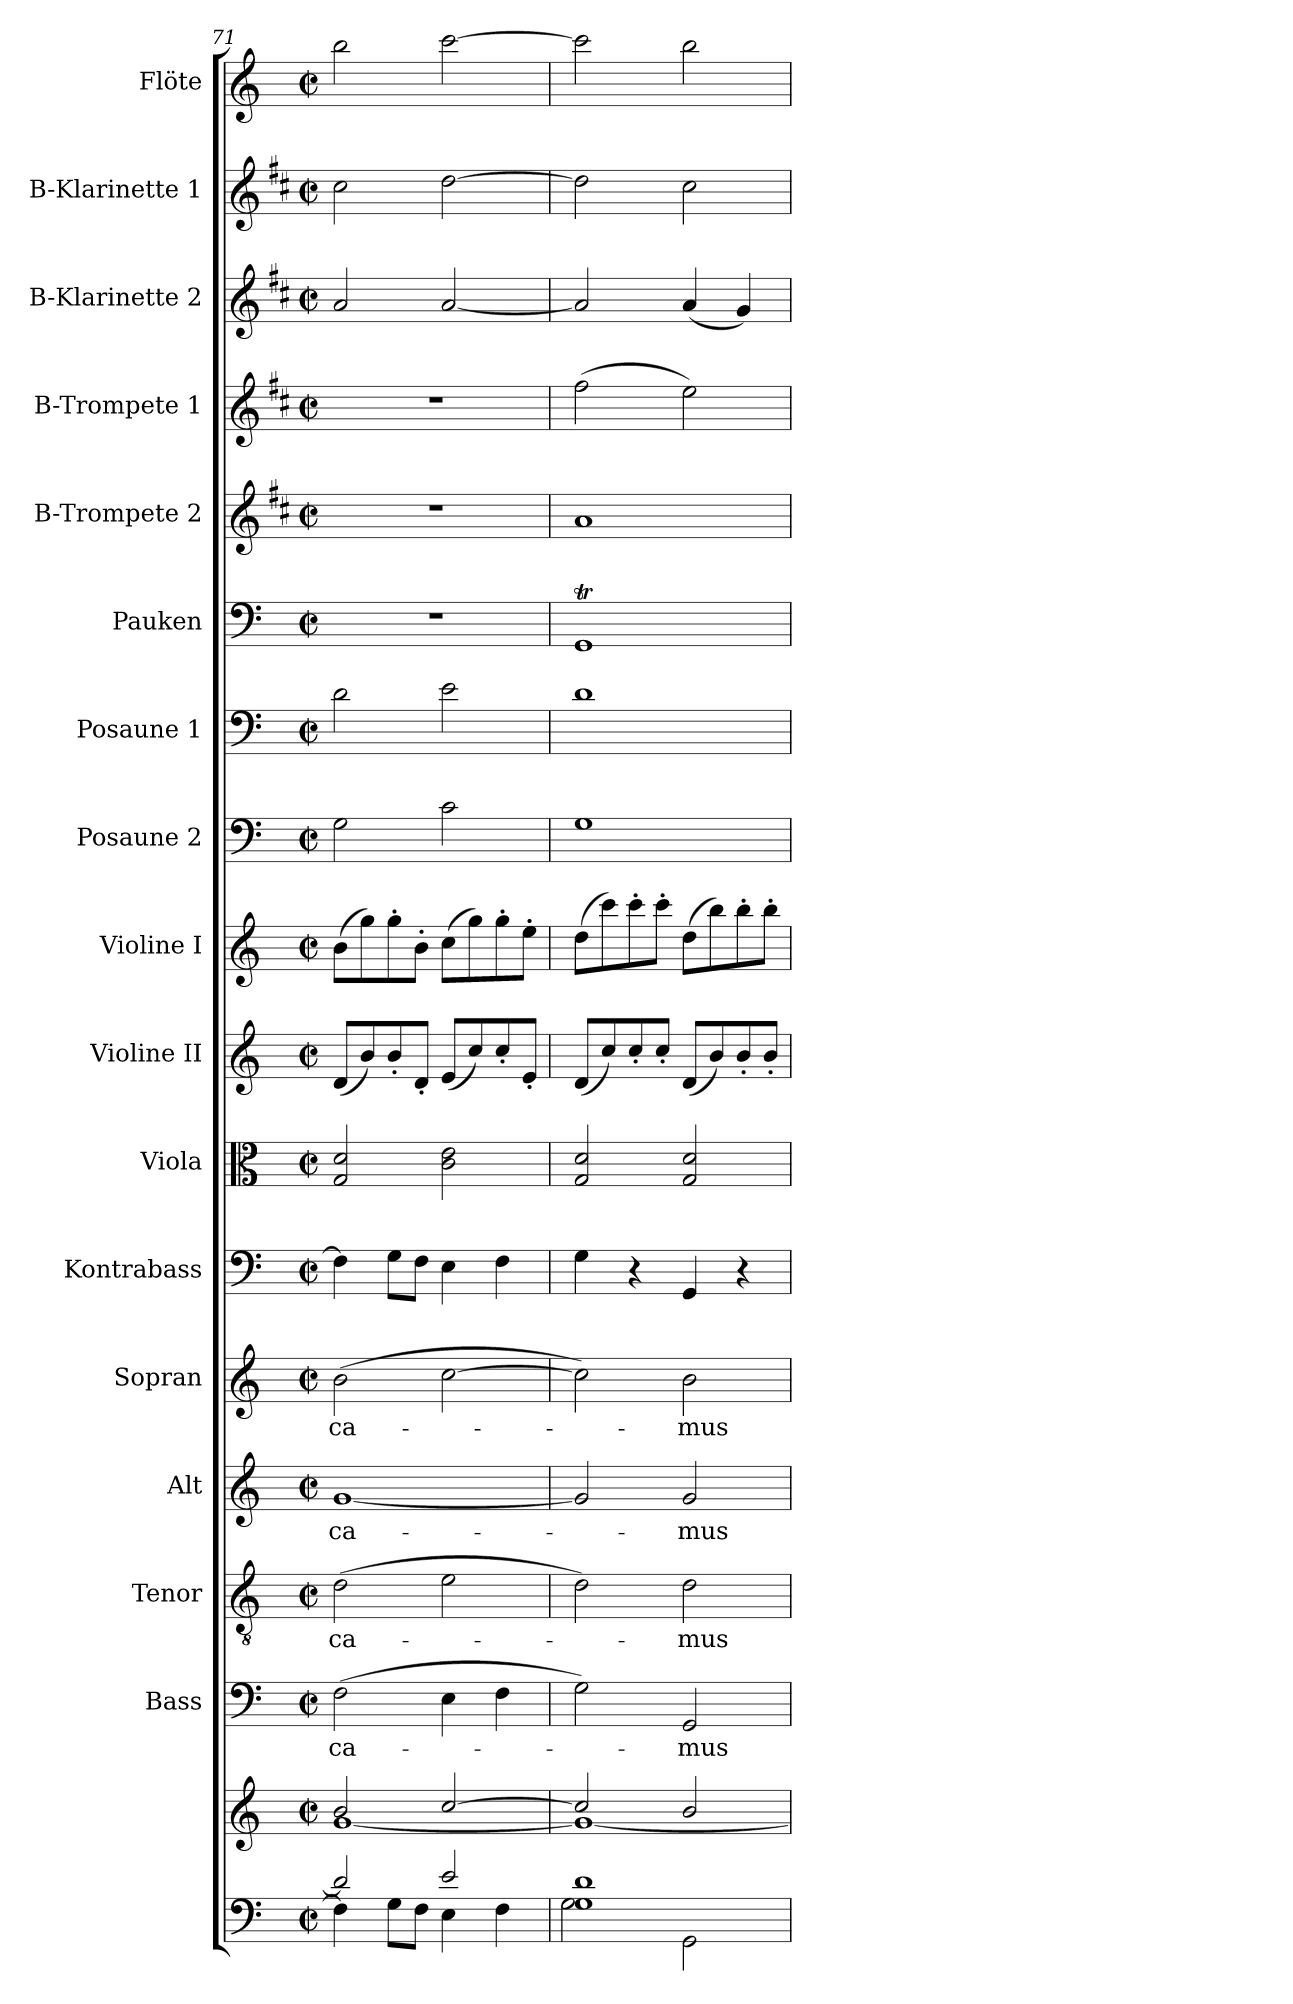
**kern	**kern	**kern	**text	**kern	**text	**kern	**text	**kern	**text	**kern	**kern	**kern	**kern	**kern	**kern	**kern	**kern	**kern	**kern	**kern	**kern
*part17	*part17	*part16	*part16	*part15	*part15	*part14	*part14	*part13	*part13	*part12	*part11	*part10	*part9	*part8	*part7	*part6	*part5	*part4	*part3	*part2	*part1
*staff18	*staff17	*staff16	*staff16	*staff15	*staff15	*staff14	*staff14	*staff13	*staff13	*staff12	*staff11	*staff10	*staff9	*staff8	*staff7	*staff6	*staff5	*staff4	*staff3	*staff2	*staff1
*	*	*I"Bass	*	*I"Tenor	*	*I"Alt	*	*I"Sopran	*	*I"Kontrabass	*I"Viola	*I"Violine II	*I"Violine I	*I"Posaune 2	*I"Posaune 1	*I"Pauken	*I"B-Trompete 2	*I"B-Trompete 1	*I"B-Klarinette 2	*I"B-Klarinette 1	*I"Flöte
*	*	*I'B.	*	*I'T.	*	*I'A.	*	*I'S.	*	*I'Kb.	*I'Vla.	*I'Vl. II	*I'Vl. I	*I'Pos. 2	*I'Pos. 1	*I'Pk.	*I'B Trp. 2	*I'B Trp. 1	*I'B Kl. 2	*I'B Kl. 1	*I'Fl.
*clefF4	*clefG2	*clefF4	*	*clefGv2	*	*clefG2	*	*clefG2	*	*clefF4	*clefC3	*clefG2	*clefG2	*clefF4	*clefF4	*clefF4	*clefG2	*clefG2	*clefG2	*clefG2	*clefG2
*	*	*	*	*	*	*	*	*	*	*ITrd7c12	*	*	*	*	*	*	*ITrd1c2	*ITrd1c2	*ITrd1c2	*ITrd1c2	*
*k[]	*k[]	*k[]	*	*k[]	*	*k[]	*	*k[]	*	*k[]	*k[]	*k[]	*k[]	*k[]	*k[]	*k[]	*k[]	*k[]	*k[]	*k[]	*k[]
*C:	*C:	*C:	*	*C:	*	*C:	*	*C:	*	*C:	*C:	*C:	*C:	*C:	*C:	*C:	*C:	*C:	*C:	*C:	*C:
*M2/2	*M2/2	*M2/2	*	*M2/2	*	*M2/2	*	*M2/2	*	*M2/2	*M2/2	*M2/2	*M2/2	*M2/2	*M2/2	*M2/2	*M2/2	*M2/2	*M2/2	*M2/2	*M2/2
*met(c|)	*met(c|)	*met(c|)	*	*met(c|)	*	*met(c|)	*	*met(c|)	*	*met(c|)	*met(c|)	*met(c|)	*met(c|)	*met(c|)	*met(c|)	*met(c|)	*met(c|)	*met(c|)	*met(c|)	*met(c|)	*met(c|)
=71	=71	=71	=71	=71	=71	=71	=71	=71	=71	=71	=71	=71	=71	=71	=71	=71	=71	=71	=71	=71	=71
*^	*^	*	*	*	*	*	*	*	*	*	*	*	*	*	*	*	*	*	*	*	*
!	!	!	!	!	!LO:LY:b	!	!LO:LY:b	!	!LO:LY:b	!	!LO:LY:b	!	!	!	!	!	!	!	!	!	!	!	!
2d/]	4F\]	2b/	[<1g	(>2F\	-ca-	(>2d\	-ca-	[1g	-ca-	(>2b\	-ca-	4FF\]	2G/ 2d/	(<8d/L	(>8b\L	2G\	2d\	1r	1r	1r	2g/	2b\	2bb\
.	.	.	.	.	.	.	.	.	.	.	.	.	.	8b/)	8gg\)	.	.	.	.	.	.	.	.
.	8G\L	.	.	.	.	.	.	.	.	.	.	8GG\L	.	8b'</	8gg'>\	.	.	.	.	.	.	.	.
.	8F\J	.	.	.	.	.	.	.	.	.	.	8FF\J	.	8d'</J	8b'>\J	.	.	.	.	.	.	.	.
2e/	4E\	[>2cc/	.	4E\	.	2e\	.	.	.	[2cc\	.	4EE\	2c\ 2e\	(<8e/L	(>8cc\L	2c\	2e\	.	.	.	[2g/	[2cc\	[2ccc\
.	.	.	.	.	.	.	.	.	.	.	.	.	.	8cc/)	8gg\)	.	.	.	.	.	.	.	.
.	4F\	.	.	4F\	.	.	.	.	.	.	.	4FF\	.	8cc'</	8gg'>\	.	.	.	.	.	.	.	.
.	.	.	.	.	.	.	.	.	.	.	.	.	.	8e'</J	8ee'>\J	.	.	.	.	.	.	.	.
!!LO:PB:g=z
=72	=72	=72	=72	=72	=72	=72	=72	=72	=72	=72	=72	=72	=72	=72	=72	=72	=72	=72	=72	=72	=72	=72	=72
1G 1d	2G\	2cc/]	1g_	2G\)	.	2d\)	.	2g/]	.	2cc\])	.	4GG\	2G/ 2d/	(<8d/L	(>8dd\L	1G	1d	1GGT	1g	(>2ee\	2g/]	2cc\]	2ccc\]
.	.	.	.	.	.	.	.	.	.	.	.	.	.	8cc/)	8ccc\)	.	.	.	.	.	.	.	.
.	.	.	.	.	.	.	.	.	.	.	.	4r	.	8cc'</	8ccc'>\	.	.	.	.	.	.	.	.
.	.	.	.	.	.	.	.	.	.	.	.	.	.	8cc'</J	8ccc'>\J	.	.	.	.	.	.	.	.
!	!	!	!	!	!LO:LY:b	!	!LO:LY:b	!	!LO:LY:b	!	!LO:LY:b	!	!	!	!	!	!	!	!	!	!	!	!
.	2GG\	2b/	.	2GG/	-mus	2d\	-mus	2g/	-mus	2b\	-mus	4GGG/	2G/ 2d/	(<8d/L	(>8dd\L	.	.	.	.	2dd\)	(<4g/	2b\	2bb\
.	.	.	.	.	.	.	.	.	.	.	.	.	.	8b/)	8bb\)	.	.	.	.	.	.	.	.
.	.	.	.	.	.	.	.	.	.	.	.	4r	.	8b'</	8bb'>\	.	.	.	.	.	4f/)	.	.
.	.	.	.	.	.	.	.	.	.	.	.	.	.	8b'</J	8bb'>\J	.	.	.	.	.	.	.	.
*v	*v	*	*	*	*	*	*	*	*	*	*	*	*	*	*	*	*	*	*	*	*	*	*
*	*v	*v	*	*	*	*	*	*	*	*	*	*	*	*	*	*	*	*	*	*	*	*
=	=	=	=	=	=	=	=	=	=	=	=	=	=	=	=	=	=	=	=	=	=
*-	*-	*-	*-	*-	*-	*-	*-	*-	*-	*-	*-	*-	*-	*-	*-	*-	*-	*-	*-	*-	*-
